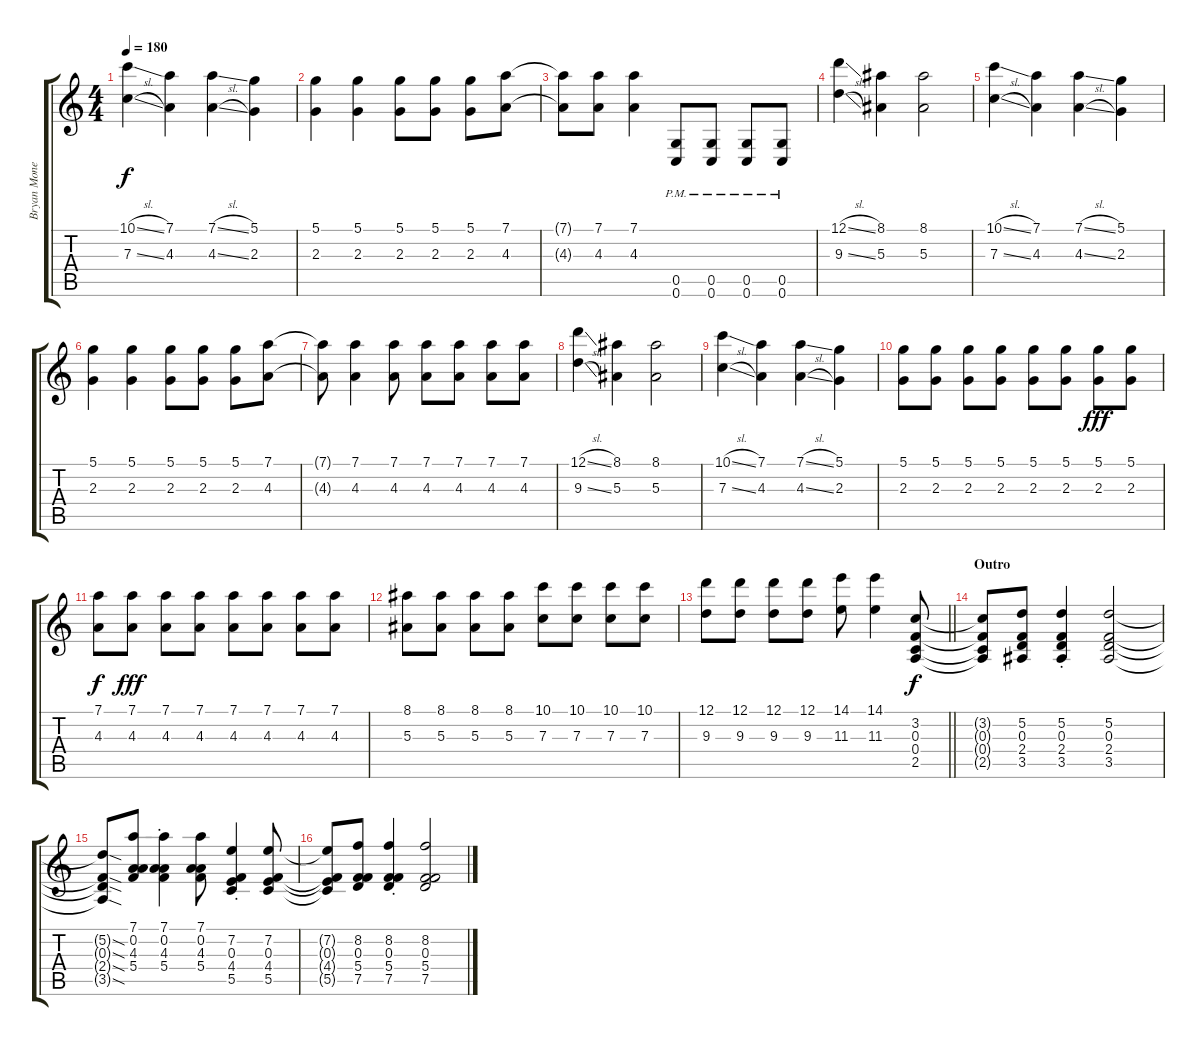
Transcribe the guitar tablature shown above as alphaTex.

\track ("Bryan Money [Gtr.1]" "Bryan Mone") {instrument distortionguitar}
\staff {score tabs}
\tuning (D4 A3 F3 C3 G2 C2) {hide}
\ts (4 4)
\tempo 180
\clef g2
\ks c
(10.1{sl} 7.3{sl}).4{dy f} (7.1 4.3).4 (7.1{sl} 4.3{sl}).4 (5.1 2.3).4 |
(5.1 2.3).4 (5.1 2.3).4 (5.1 2.3).8 (5.1 2.3).8 (5.1 2.3).8 (7.1 4.3).8 |
(7.1{t} 4.3{t}).8 (7.1 4.3).8 (7.1 4.3).4 (0.5{pm} 0.6{pm}).8 (0.5{pm} 0.6{pm}).8 (0.5{pm} 0.6{pm}).8 (0.5{pm} 0.6{pm}).8 |
(12.1{sl} 9.3{sl}).4 (8.1 5.3).4 (8.1 5.3).2 |
(10.1{sl} 7.3{sl}).4 (7.1 4.3).4 (7.1{sl} 4.3{sl}).4 (5.1 2.3).4 |
(5.1 2.3).4 (5.1 2.3).4 (5.1 2.3).8 (5.1 2.3).8 (5.1 2.3).8 (7.1 4.3).8 |
(7.1{t} 4.3{t}).8 (7.1 4.3).4 (7.1 4.3).8 (7.1 4.3).8 (7.1 4.3).8 (7.1 4.3).8 (7.1 4.3).8 |
(12.1{sl} 9.3{sl}).4 (8.1 5.3).4 (8.1 5.3).2 |
(10.1{sl} 7.3{sl}).4 (7.1 4.3).4 (7.1{sl} 4.3{sl}).4 (5.1 2.3).4 |
(5.1 2.3).8 (5.1 2.3).8 (5.1 2.3).8 (5.1 2.3).8 (5.1 2.3).8 (5.1 2.3).8 (5.1 2.3).8{dy fff} (5.1 2.3).8 |
(7.1 4.3).8{dy f} (7.1 4.3).8{dy fff} (7.1 4.3).8 (7.1 4.3).8 (7.1 4.3).8 (7.1 4.3).8 (7.1 4.3).8 (7.1 4.3).8 |
(8.1 5.3).8 (8.1 5.3).8 (8.1 5.3).8 (8.1 5.3).8 (10.1 7.3).8 (10.1 7.3).8 (10.1 7.3).8 (10.1 7.3).8 |
\barLineRight lightlight
(12.1 9.3).8 (12.1 9.3).8 (12.1 9.3).8 (12.1 9.3).8 (14.1 11.3).8 (14.1 11.3).4 (3.2 0.3 0.4 2.5).8{dy f} |
\section ("" "Outro")
(3.2{t} 0.3{t} 0.4{t} 2.5{t}).8 (5.2 0.3 2.4 3.5).8 (5.2{st} 0.3{st} 2.4{st} 3.5{st}).4 (5.2 0.3 2.4 3.5).2 |
(5.2{sod t} 0.3{sod t} 2.4{sod t} 3.5{sod t}).8 (7.1 0.2 4.3 5.4).8 (7.1{st} 0.2{st} 4.3{st} 5.4{st}).4 (7.1 0.2 4.3 5.4).8 (7.2{st} 0.3{st} 4.4{st} 5.5{st}).4 (7.2 0.3 4.4 5.5).8 |
(7.2{t} 0.3{t} 4.4{t} 5.5{t}).8 (8.2 0.3 5.4 7.5).8 (8.2{st} 0.3{st} 5.4{st} 7.5{st}).4 (8.2 0.3 5.4 7.5).2
